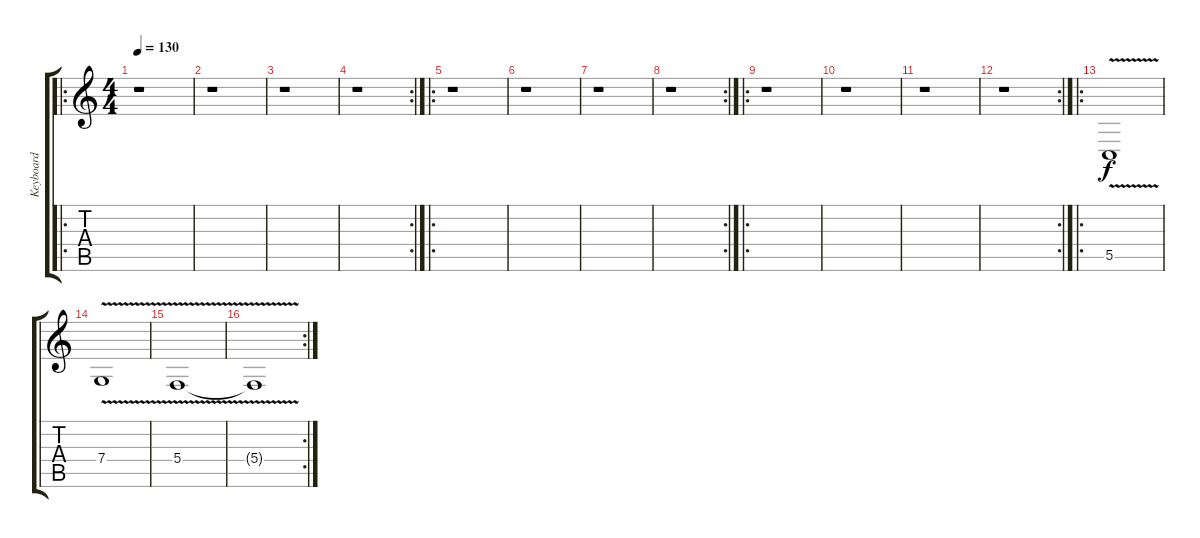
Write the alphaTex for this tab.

\track ("Keyboard" "Keyboard") {instrument cello}
\staff {score tabs}
\tuning (D4 A3 F3 C3 G2 C2) {hide}
\ro
\ts (4 4)
\tempo 130
\clef g2
\ks c
r.1{dy f instrument cello} |
r.1 |
r.1 |
\rc 2
r.1 |
\ro
r.1 |
r.1 |
r.1 |
\rc 2
r.1 |
\ro
r.1 |
r.1 |
r.1 |
\rc 2
r.1 |
\ro
5.5{v}.1 |
7.4{v}.1 |
5.4{v}.1 |
\rc 2
5.4{t}.1
